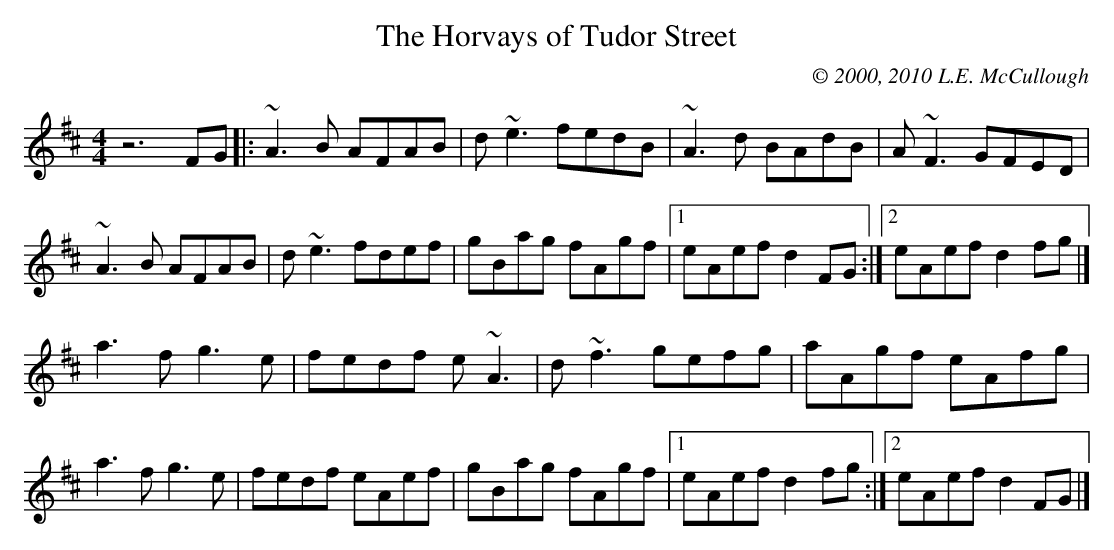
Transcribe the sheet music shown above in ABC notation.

X:1
T:The Horvays of Tudor Street
C:© 2000, 2010 L.E. McCullough
M:4/4
L:1/8
K:D
z6 FG|:~A3B AFAB|d~e3 fedB|~A3d BAdB|A~F3 GFED|
~A3B AFAB|d~e3 fdef|gBag fAgf|1 eAef d2FG:|2 eAef d2fg|]
a3f g3e|fedf e~A3|d~f3 gefg|aAgf eAfg|
a3f g3e|fedf eAef|gBag fAgf|1 eAef d2fg:|2 eAef d2FG|]
